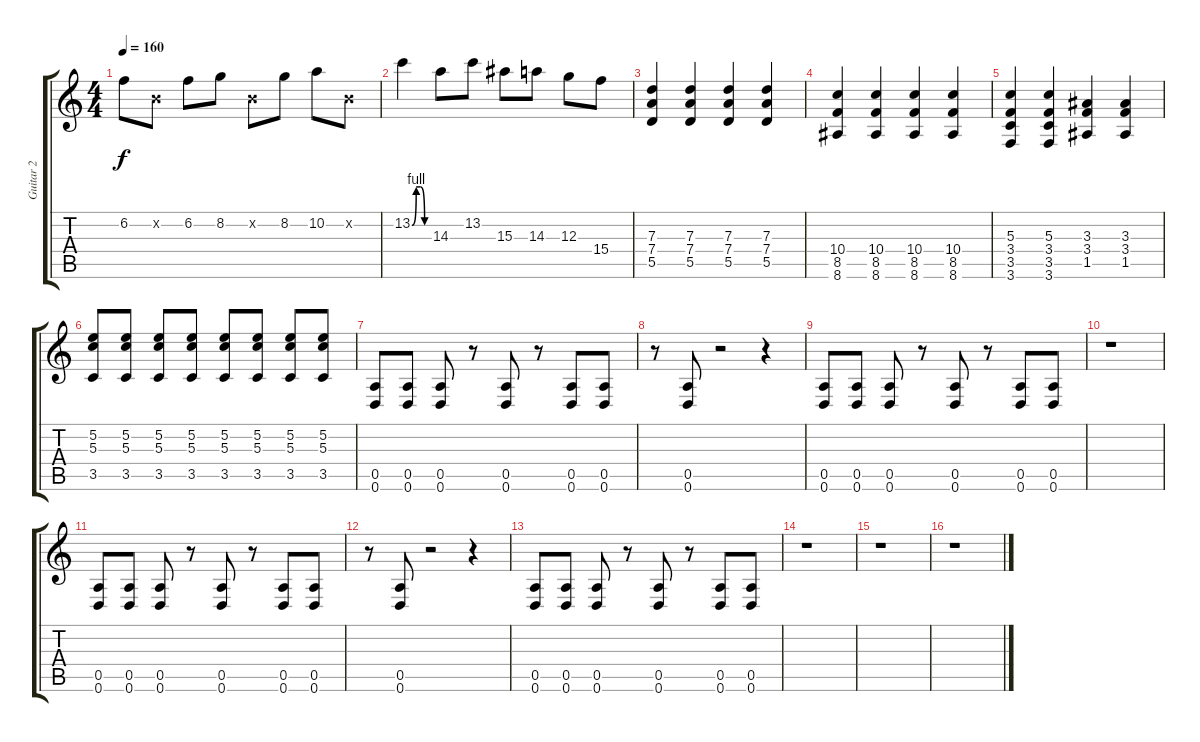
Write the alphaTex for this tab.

\track ("Guitar 2" "Guitar 2") {instrument distortionguitar}
\staff {score tabs}
\tuning (E4 B3 G3 D3 A2 D2) {hide}
\ts (4 4)
\tempo 160
\clef g2
\ks c
6.2.8{dy f} 0.2{x}.8 6.2.8 8.2.8 0.2{x}.8 8.2.8 10.2.8 0.2{x}.8 |
13.2{be (custom 0 0 15 4 30 4 45 0 60 0)}.4 14.3.8 13.2.8 15.3.8 14.3.8 12.3.8 15.4.8 |
(7.3 7.4 5.5).4 (7.3 7.4 5.5).4 (7.3 7.4 5.5).4 (7.3 7.4 5.5).4 |
(10.4 8.5 8.6).4 (10.4 8.5 8.6).4 (10.4 8.5 8.6).4 (10.4 8.5 8.6).4 |
(5.3 3.4 3.5 3.6).4 (5.3 3.4 3.5 3.6).4 (3.3 3.4 1.5).4 (3.3 3.4 1.5).4 |
(5.2 5.3 3.5).8 (5.2 5.3 3.5).8 (5.2 5.3 3.5).8 (5.2 5.3 3.5).8 (5.2 5.3 3.5).8 (5.2 5.3 3.5).8 (5.2 5.3 3.5).8 (5.2 5.3 3.5).8 |
(0.5 0.6).8 (0.5 0.6).8 (0.5 0.6).8 r.8 (0.5 0.6).8 r.8 (0.5 0.6).8 (0.5 0.6).8 |
r.8 (0.5 0.6).8 r.2 r.4 |
(0.5 0.6).8 (0.5 0.6).8 (0.5 0.6).8 r.8 (0.5 0.6).8 r.8 (0.5 0.6).8 (0.5 0.6).8 |
r.1 |
(0.5 0.6).8 (0.5 0.6).8 (0.5 0.6).8 r.8 (0.5 0.6).8 r.8 (0.5 0.6).8 (0.5 0.6).8 |
r.8 (0.5 0.6).8 r.2 r.4 |
(0.5 0.6).8 (0.5 0.6).8 (0.5 0.6).8 r.8 (0.5 0.6).8 r.8 (0.5 0.6).8 (0.5 0.6).8 |
r.1 |
r.1 |
r.1
